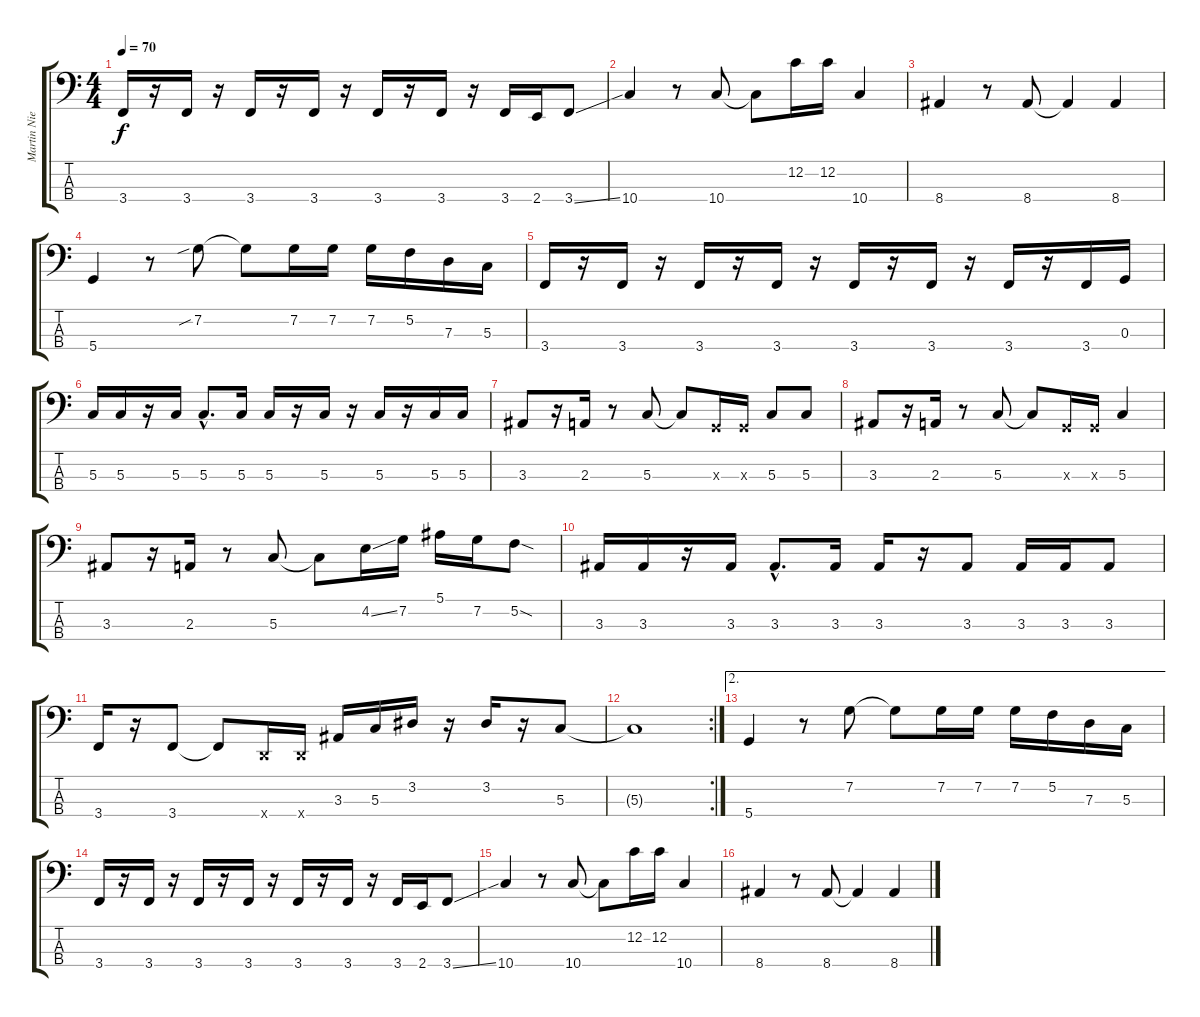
\track ("Martin Nielsen (Bass)" "Martin Nie") {instrument electricbassfinger}
\staff {score tabs}
\tuning (F2 C2 G1 D1) {hide}
\ts (4 4)
\tempo 70
\clef f4
\ks c
3.4.16{dy f} r.16 3.4.16 r.16 3.4.16 r.16 3.4.16 r.16 3.4.16 r.16 3.4.16 r.16 3.4.16 2.4.16 3.4{ss}.8 |
10.4.4 r.8 10.4.8 10.4{t}.8 12.2.16 12.2.16 10.4.4 |
8.4.4 r.8 8.4.8 8.4{t}.4 8.4.4 |
5.4.4 r.8 7.2{sib}.8 7.2{t}.8 7.2.16 7.2.16 7.2.16 5.2.16 7.3.16 5.3.16 |
3.4.16 r.16 3.4.16 r.16 3.4.16 r.16 3.4.16 r.16 3.4.16 r.16 3.4.16 r.16 3.4.16 r.16 3.4.16 0.3.16 |
5.3.16 5.3.16 r.16 5.3.16 5.3{hac}.8{d} 5.3.16 5.3.16 r.16 5.3.16 r.16 5.3.16 r.16 5.3.16 5.3.16 |
3.3.8 r.16 2.3.16 r.8 5.3.8 5.3{t}.8 0.3{x}.16 0.3{x}.16 5.3.8 5.3.8 |
3.3.8 r.16 2.3.16 r.8 5.3.8 5.3{t}.8 0.3{x}.16 0.3{x}.16 5.3.4 |
3.3.8 r.16 2.3.16 r.8 5.3.8 5.3{t}.8 4.2{ss}.16 7.2.16 5.1.16 7.2.16 5.2{sod}.8 |
3.3.16 3.3.16 r.16 3.3.16 3.3{hac}.8{d} 3.3.16 3.3.16 r.16 3.3.8 3.3.16 3.3.16 3.3.8 |
3.4.16 r.16 3.4.8 3.4{t}.8 0.4{x}.16 0.4{x}.16 3.3.16 5.3.16 3.2.16 r.16 3.2.16 r.16 5.3.8 |
\rc 2
5.3{t}.1 |
\ae 2
5.4.4 r.8 7.2.8 7.2{t}.8 7.2.16 7.2.16 7.2.16 5.2.16 7.3.16 5.3.16 |
3.4.16 r.16 3.4.16 r.16 3.4.16 r.16 3.4.16 r.16 3.4.16 r.16 3.4.16 r.16 3.4.16 2.4.16 3.4{ss}.8 |
10.4.4 r.8 10.4.8 10.4{t}.8 12.2.16 12.2.16 10.4.4 |
8.4.4 r.8 8.4.8 8.4{t}.4 8.4.4
